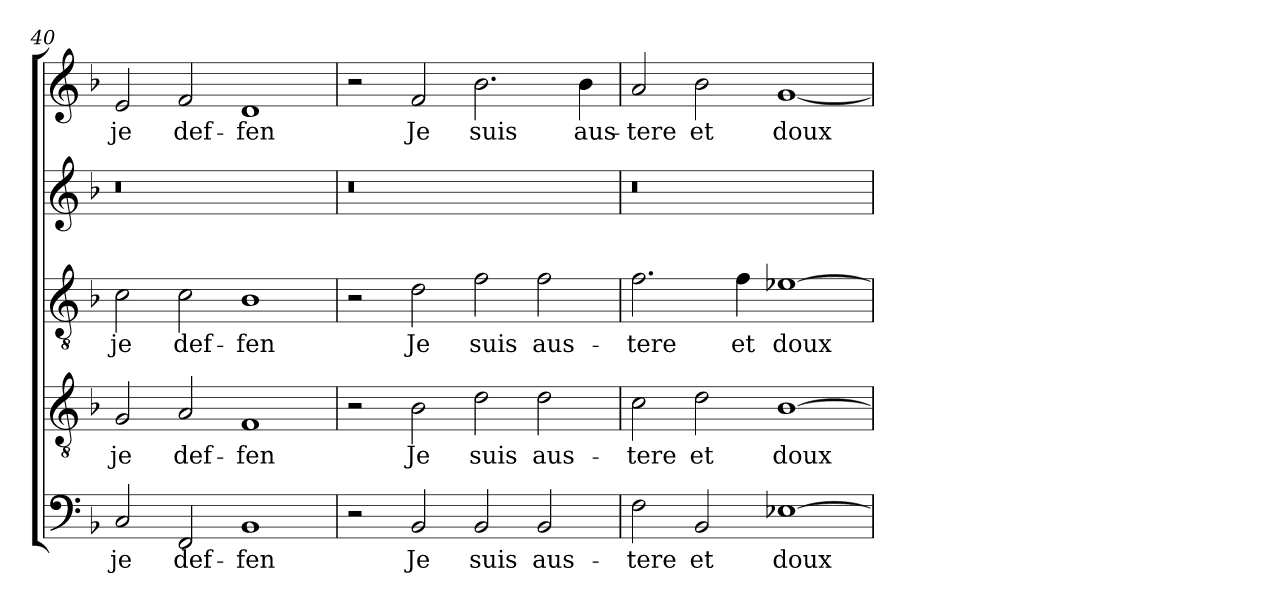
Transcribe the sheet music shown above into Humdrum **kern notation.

**kern	**text	**kern	**text	**kern	**text	**kern	**kern	**text
*part5	*part5	*part4	*part4	*part3	*part3	*part2	*part1	*part1
*staff5	*staff5	*staff4	*staff4	*staff3	*staff3	*staff2	*staff1	*staff1
*clefF4	*	*clefGv2	*	*clefGv2	*	*clefG2	*clefG2	*
*k[b-]	*	*k[b-]	*	*k[b-]	*	*k[b-]	*k[b-]	*
=40	=40	=40	=40	=40	=40	=40	=40	=40
2C	je	2G	je	2c	je	0r	2e	je
2FF	def-	2A	def-	2c	def-	.	2f	def-
1BB-	-fen	1F	-fen	1B-	-fen	.	1d	-fen
=41	=41	=41	=41	=41	=41	=41	=41	=41
2r	.	2r	.	2r	.	0r	2r	.
2BB-	Je	2B-	Je	2d	Je	.	2f	Je
2BB-	suis	2d	suis	2f	suis	.	2.b-	suis
2BB-	aus-	2d	aus-	2f	aus-	.	.	.
.	.	.	.	.	.	.	4b-	aus-
=42	=42	=42	=42	=42	=42	=42	=42	=42
2F	-tere	2c	-tere	2.f	-tere	0r	2a	-tere
2BB-	et	2d	et	.	.	.	2b-	et
.	.	.	.	4f	et	.	.	.
[1E-X	doux	[1B-	doux	[1e-X	doux	.	[1g	doux
=	=	=	=	=	=	=	=	=
*-	*-	*-	*-	*-	*-	*-	*-	*-
